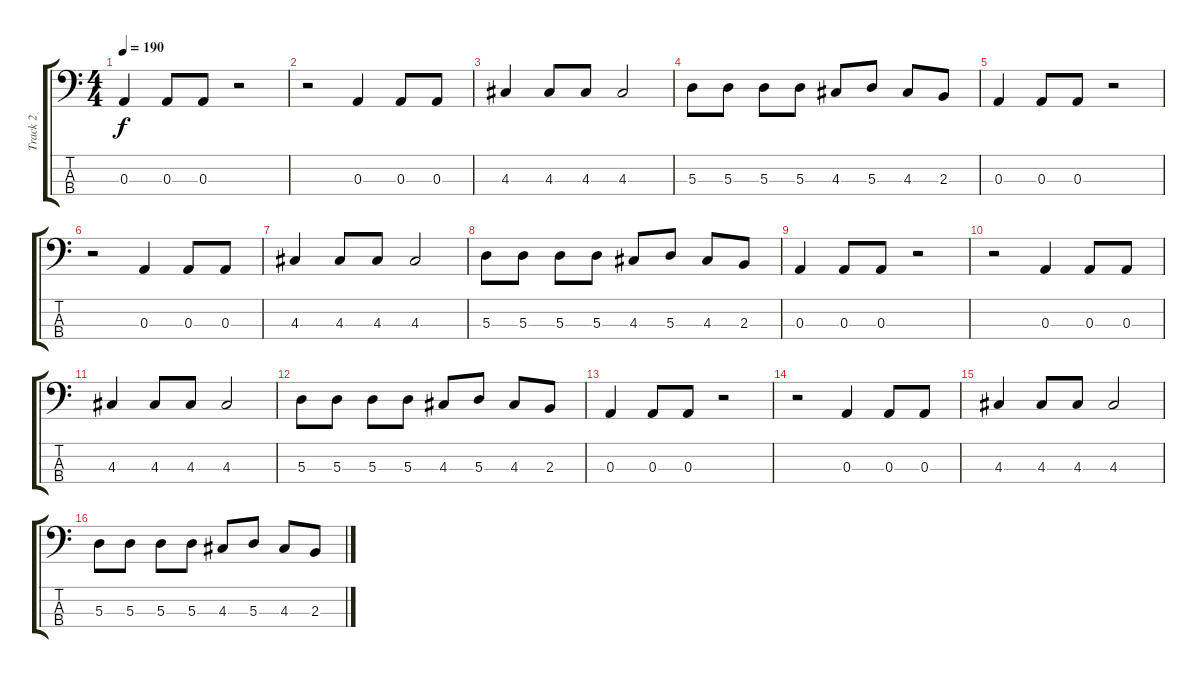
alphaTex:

\track ("Track 2" "Track 2") {instrument electricbasspick}
\staff {score tabs}
\tuning (G2 D2 A1 E1) {hide}
\ts (4 4)
\tempo 190
\clef f4
\ks c
0.3.4{dy f} 0.3.8 0.3.8 r.2 |
r.2 0.3.4 0.3.8 0.3.8 |
4.3.4 4.3.8 4.3.8 4.3.2 |
5.3.8 5.3.8 5.3.8 5.3.8 4.3.8 5.3.8 4.3.8 2.3.8 |
0.3.4 0.3.8 0.3.8 r.2 |
r.2 0.3.4 0.3.8 0.3.8 |
4.3.4 4.3.8 4.3.8 4.3.2 |
5.3.8 5.3.8 5.3.8 5.3.8 4.3.8 5.3.8 4.3.8 2.3.8 |
0.3.4 0.3.8 0.3.8 r.2 |
r.2 0.3.4 0.3.8 0.3.8 |
4.3.4 4.3.8 4.3.8 4.3.2 |
5.3.8 5.3.8 5.3.8 5.3.8 4.3.8 5.3.8 4.3.8 2.3.8 |
0.3.4 0.3.8 0.3.8 r.2 |
r.2 0.3.4 0.3.8 0.3.8 |
4.3.4 4.3.8 4.3.8 4.3.2 |
5.3.8 5.3.8 5.3.8 5.3.8 4.3.8 5.3.8 4.3.8 2.3.8
